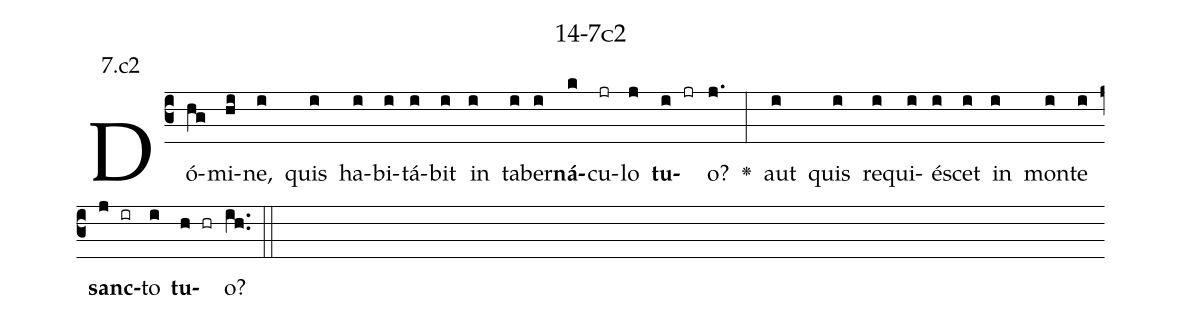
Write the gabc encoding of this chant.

name: 14-7c2;
annotation: 7.c2;
%%
(c3)Dó(hg)mi(hi)ne,(i) quis(i) ha(i)bi(i)tá(i)bit(i) in(i) ta(i)ber(i)<b>ná</b>(k)cu(jr)lo(j) <b>tu</b>(i jr)o?(j.) <v>\greheightstar</v>(:) aut(i) quis(i) re(i)qui(i)é(i)scet(i) in(i) mon(i)te(i) <b>sanc</b>(j ir)to(i) <b>tu</b>(h hr)o?(ih..) (::)


%E(i) u(i) o(j) u(i) a(h) e.(ih..) (::)
